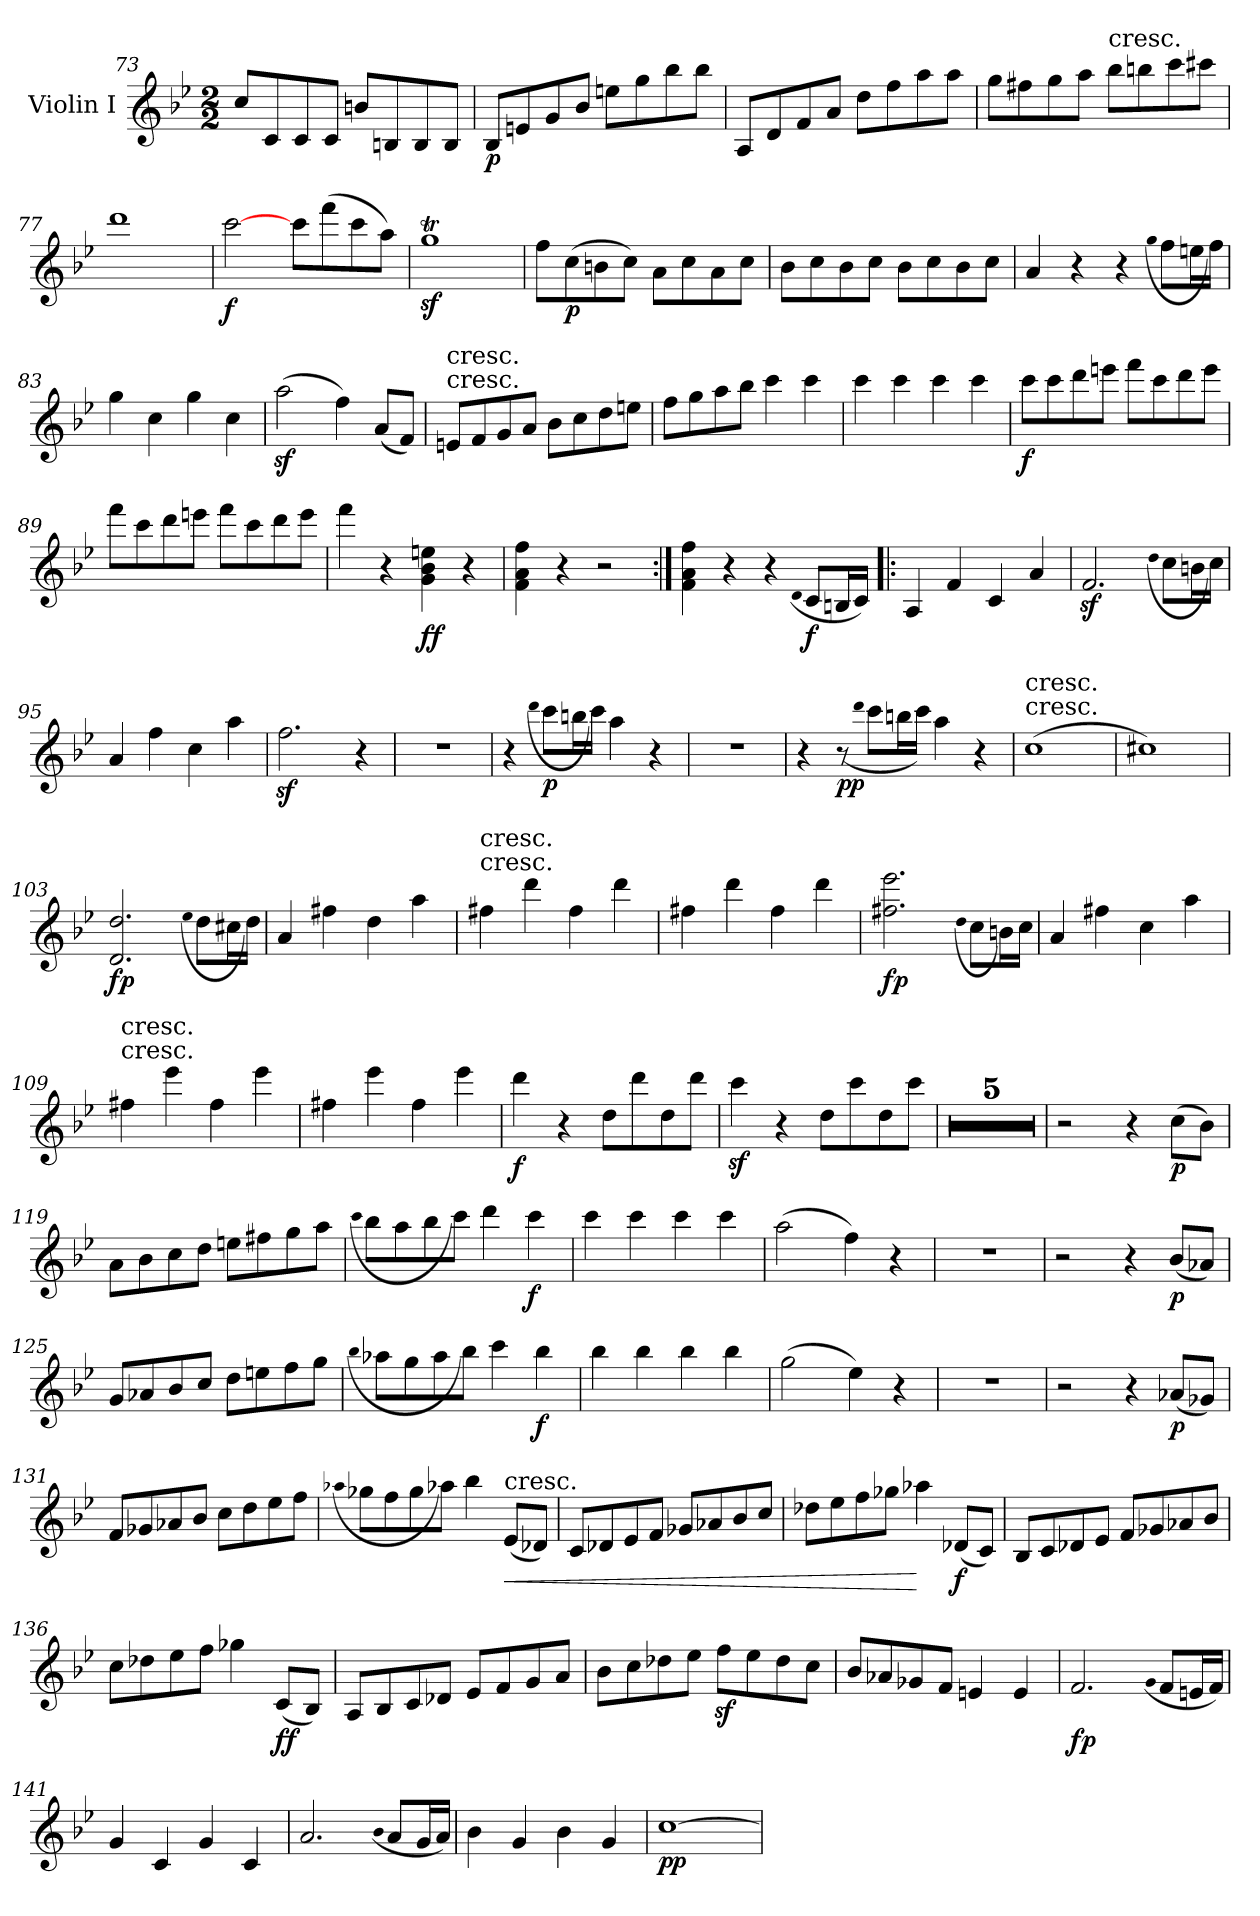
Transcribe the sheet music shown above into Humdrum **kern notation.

**kern	**dynam
*part1	*part1
*staff1	*staff1
*I"Violin I	*
*I'Vln	*
*clefG2	*
*k[b-e-]	*
*B-:	*
*M2/2	*
=73	=73
8cc/L	.
8c/	.
8c/	.
8c/J	.
8bn/L	.
8Bn/	.
8B/	.
8B/J	.
=74	=74
8B-/L	p
8en/	.
8g/	.
8b-/J	.
8een\L	.
8gg\	.
8bb-\	.
8bb-\J	.
=75	=75
8A/L	.
8d/	.
8f/	.
8a/J	.
8dd\L	.
8ff\	.
8aa\	.
8aa\J	.
=76	=76
8gg\L	.
8ff#X\	.
8gg\	.
8aa\J	.
!LO:TX:a:t=cresc.	!
8bb-\L	.
8bbn\	.
8ccc\	.
8ccc#X\J	.
=77	=77
1ddd	.
=78	=78
[2ccc	f
8ccc\L	.
(8fff\	.
8ccc\	.
8aa\J)	.
=79	=79
1ggzT	.
=80	=80
8ff\L	.
(8cc\	p
8bn\	.
8cc\J)	.
8a\L	.
8cc\	.
8a\	.
8cc\J	.
=81	=81
8b-\L	.
8cc\	.
8b-\	.
8cc\J	.
8b-\L	.
8cc\	.
8b-\	.
8cc\J	.
=82	=82
4a	.
4r	.
4r	.
(qqgg	.
8ff\L	.
16een\L	.
16ff\JJ)	.
=83	=83
4gg	.
4cc	.
4gg	.
4cc	.
=84	=84
(2aaz	.
4ff)	.
(8a/L	.
8f/J)	.
=85	=85
!LO:TX:t=cresc.	!
!LO:TX:a:t=cresc.	!
8en/L	.
8f/	.
8g/	.
8a/J	.
8b-\L	.
8cc\	.
8dd\	.
8een\J	.
=86	=86
8ff\L	.
8gg\	.
8aa\	.
8bb-\J	.
4ccc	.
4ccc	.
=87	=87
4ccc	.
4ccc	.
4ccc	.
4ccc	.
=88	=88
8ccc\L	f
8ccc\	.
8ddd\	.
8eeen\J	.
8fff\L	.
8ccc\	.
8ddd\	.
8eee\J	.
=89	=89
8fff\L	.
8ccc\	.
8ddd\	.
8eeen\J	.
8fff\L	.
8ccc\	.
8ddd\	.
8eee\J	.
=90	=90
4fff	.
4r	.
4g 4b- 4een	ff
4r	.
=91	=91
4f 4a 4ff	.
4r	.
2r	.
=92:|!	=92:|!
4f 4a 4ff	.
4r	.
4r	.
(qqd	.
8c/L	f
16Bn/L	.
16c/JJ)	.
=93!|:	=93!|:
4A	.
4f	.
4c	.
4a	.
=94	=94
2.fz	.
(qqdd	.
8cc\L	.
16bn\L	.
16cc\JJ)	.
=95	=95
4a	.
4ff	.
4cc	.
4aa	.
=96	=96
2.ffz	.
4r	.
=97	=97
1r	.
=98	=98
4r	.
(qqddd	.
8ccc\L	p
16bbn\L	.
16ccc\JJ)	.
4aa	.
4r	.
=99	=99
1r	.
=100	=100
4r	.
(8qqr	.
qqddd	.
8ccc\L	pp
16bbn\L	.
16ccc\JJ)	.
4aa	.
4r	.
=101	=101
!LO:TX:t=cresc.	!
!LO:TX:a:t=cresc.	!
(1cc	.
=102	=102
1cc#X)	.
=103	=103
2.d 2.dd	fp
(qqee-	.
8dd\L	.
16cc#X\L	.
16dd\JJ)	.
=104	=104
4a	.
4ff#X	.
4dd	.
4aa	.
=105	=105
!LO:TX:t=cresc.	!
!LO:TX:a:t=cresc.	!
4ff#X	.
4ddd	.
4ff#	.
4ddd	.
=106	=106
4ff#X	.
4ddd	.
4ff#	.
4ddd	.
=107	=107
2.ff#X 2.eee-	fp
(qqdd	.
8cc\L	.
16bn\L)	.
16cc\JJ	.
=108	=108
4a	.
4ff#X	.
4cc	.
4aa	.
=109	=109
!LO:TX:t=cresc.	!
!LO:TX:a:t=cresc.	!
4ff#X	.
4eee-	.
4ff#	.
4eee-	.
=110	=110
4ff#X	.
4eee-	.
4ff#	.
4eee-	.
=111	=111
4ddd	f
4r	.
8dd\L	.
8ddd\	.
8dd\	.
8ddd\J	.
=112	=112
4cccz	.
4r	.
8dd\L	.
8ccc\	.
8dd\	.
8ccc\J	.
=113	=113
1r	.
=114	=114
1r	.
=115	=115
1r	.
=116	=116
1r	.
=117	=117
1r	.
=118	=118
2r	.
4r	.
(8cc\L	p
8b-\J)	.
=119	=119
8a\L	.
8b-\	.
8cc\	.
8dd\J	.
8een\L	.
8ff#X\	.
8gg\	.
8aa\J	.
=120	=120
(qqccc	.
8bb-\L	.
8aa\	.
8bb-\	.
8ccc\J)	.
4ddd	.
4ccc	f
=121	=121
4ccc	.
4ccc	.
4ccc	.
4ccc	.
=122	=122
(2aa	.
4ff)	.
4r	.
=123	=123
1r	.
=124	=124
2r	.
4r	.
(8b-/L	p
8a-X/J)	.
=125	=125
8g/L	.
8a-X/	.
8b-/	.
8cc/J	.
8dd\L	.
8een\	.
8ff\	.
8gg\J	.
=126	=126
(qqbb-	.
8aa-X\L	.
8gg\	.
8aa-\	.
8bb-\J)	.
4ccc	.
4bb-	f
=127	=127
4bb-	.
4bb-	.
4bb-	.
4bb-	.
=128	=128
(2gg	.
4ee-)	.
4r	.
=129	=129
1r	.
=130	=130
2r	.
4r	.
(8a-X/L	p
8g-X/J)	.
=131	=131
8f/L	.
8g-X/	.
8a-X/	.
8b-/J	.
8cc\L	.
8dd\	.
8ee-\	.
8ff\J	.
=132	=132
(qqaa-X	.
8gg-X\L	.
8ff\	.
8gg-\	.
8aa-X\J)	.
4bb-	.
!LO:TX:a:t=cresc.	!
!	!LO:HP:b
(8e-/L	<
8d-X/J)	.
=133	=133
8c/L	.
8d-X/	.
8e-/	.
8f/J	.
8g-X/L	.
8a-X/	.
8b-/	.
8cc/J	.
=134	=134
8dd-X\L	.
8ee-\	.
8ff\	.
8gg-X\J	.
4aa-X	[
(8d-X/L	f
8c/J)	.
=135	=135
8B-/L	.
8c/	.
8d-X/	.
8e-/J	.
8f/L	.
8g-X/	.
8a-X/	.
8b-/J	.
=136	=136
8cc\L	.
8dd-X\	.
8ee-\	.
8ff\J	.
4gg-X	.
(8c/L	ff
8B-/J)	.
=137	=137
8A/L	.
8B-/	.
8c/	.
8d-X/J	.
8e-/L	.
8f/	.
8g/	.
8a/J	.
=138	=138
8b-\L	.
8cc\	.
8dd-X\	.
8ee-\J	.
8ffz\L	.
8ee-\	.
8dd-\	.
8cc\J	.
=139	=139
8b-/L	.
8a-X/	.
8g-X/	.
8f/J	.
4en	.
4e	.
=140	=140
2.f	fp
(qqg	.
8f/L	.
16en/L	.
16f/JJ)	.
=141	=141
4g	.
4c	.
4g	.
4c	.
=142	=142
2.a	.
(qqb-	.
8a/L	.
16g/L	.
16a/JJ)	.
=143	=143
4b-	.
4g	.
4b-	.
4g	.
=144	=144
[1cc	pp
=	=
*-	*-
